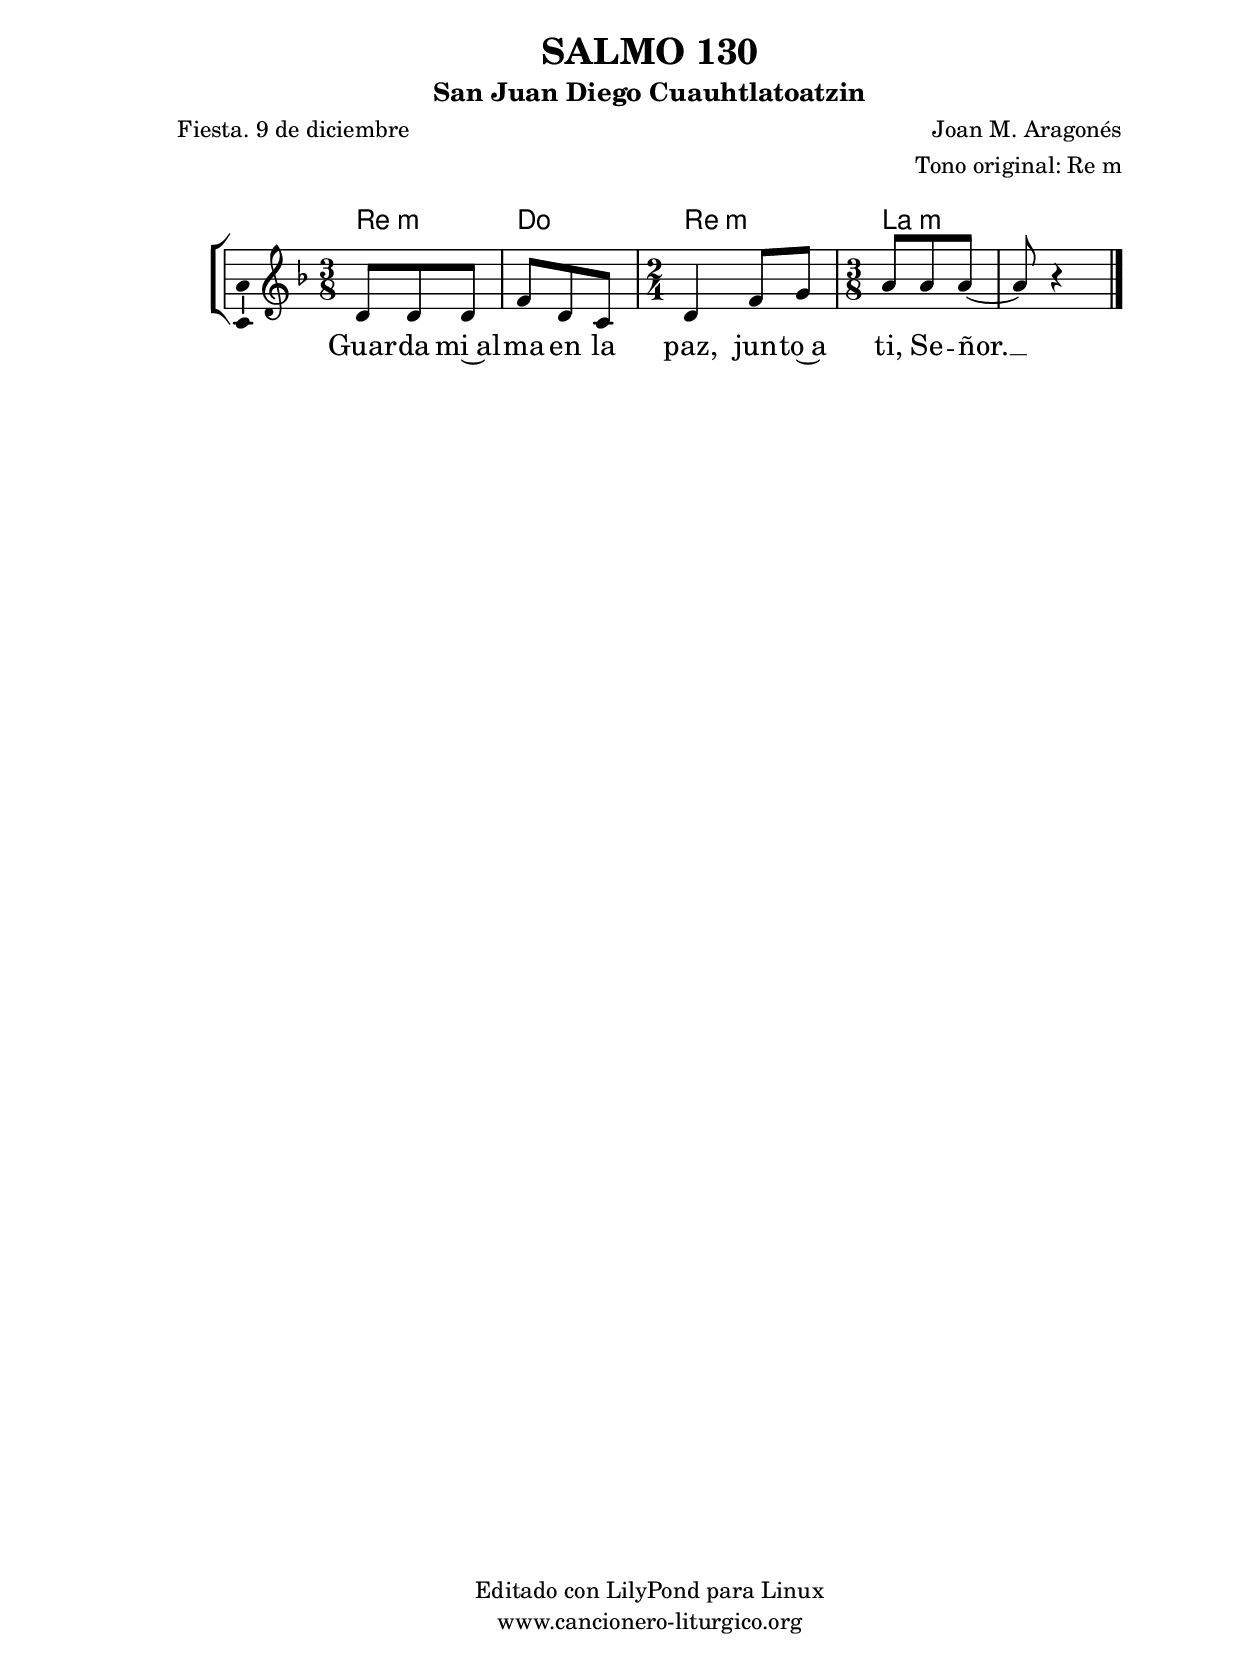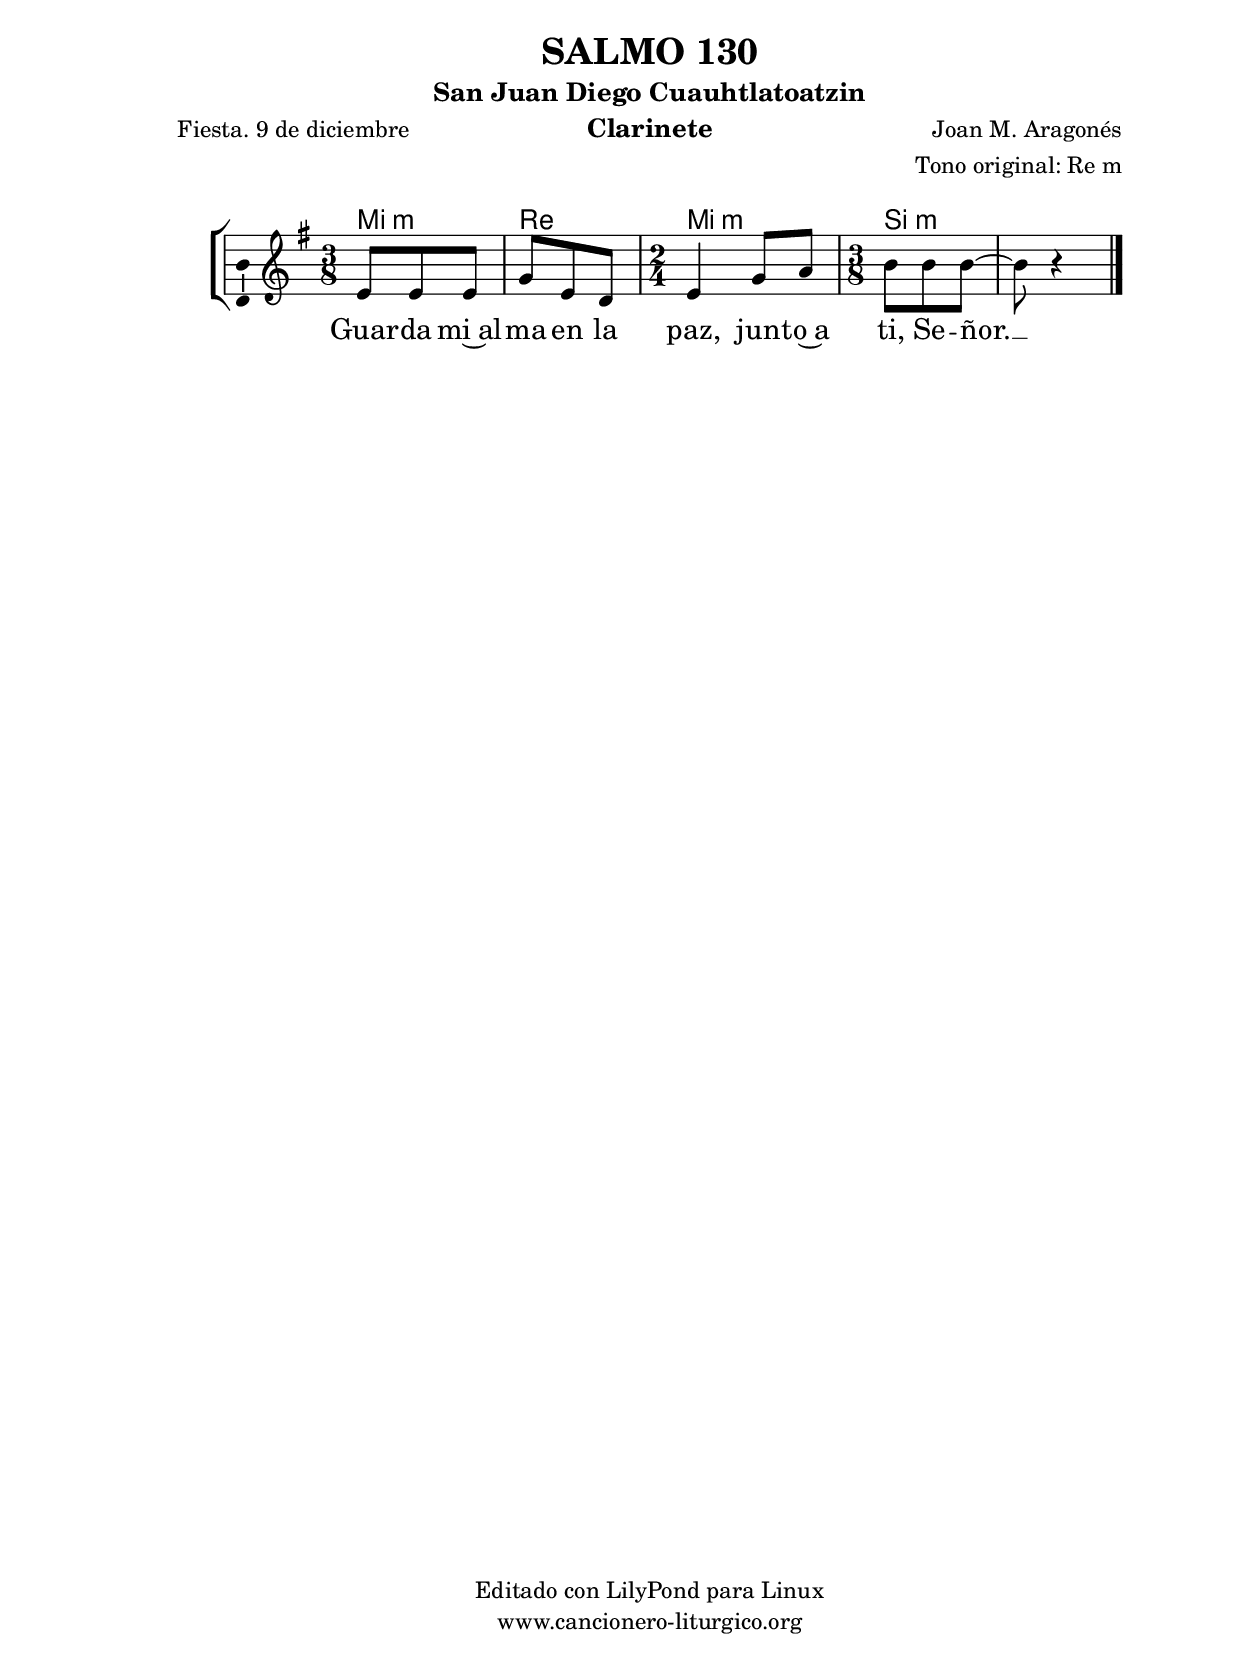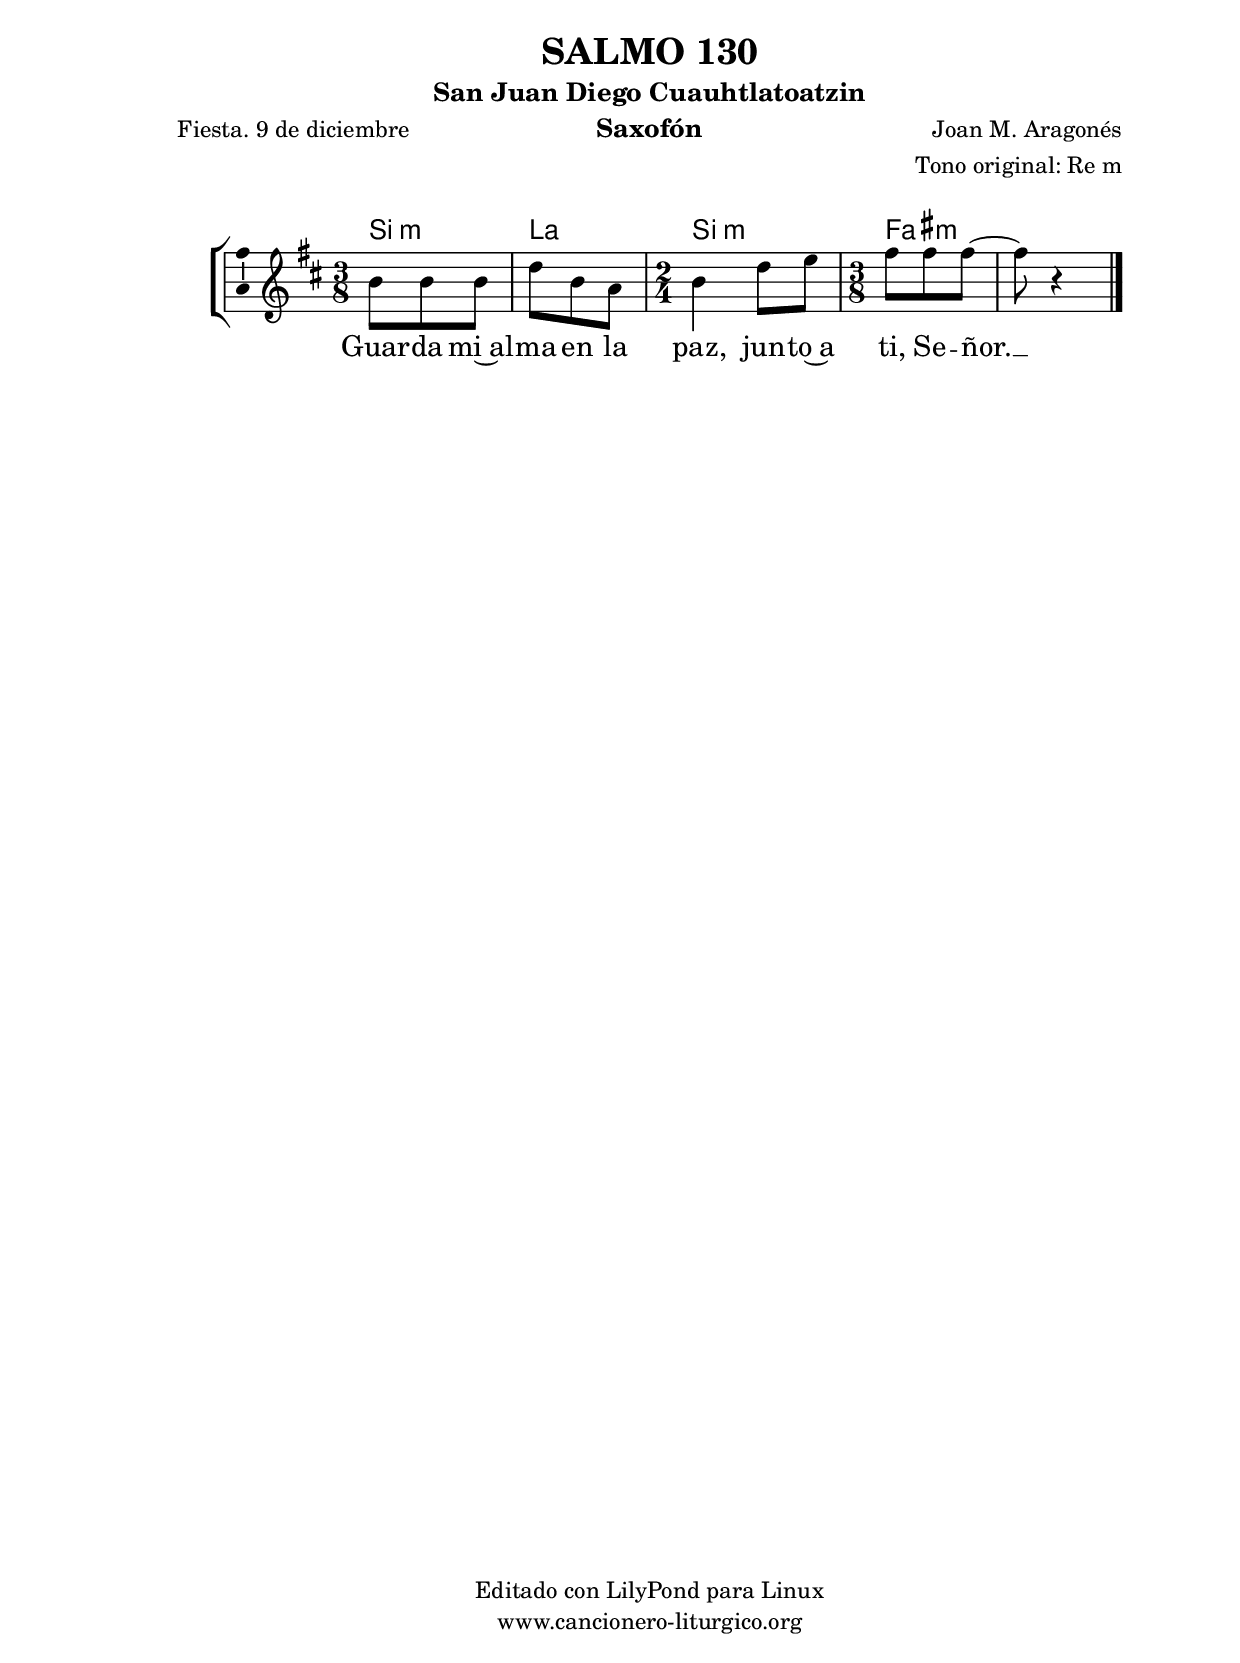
%
%para convertir .midi en .wav:
%timidity filename.midi -Ow -o finename.wav
%
%
%Para convertir de .wav a .mp3:
%lame -h -m j filename.wav
%
%
%para escuchar el midi:
%timidity nombrefichero.midi
%


%versión de lilypond para la que se ha escrito esta partitura:
\version "2.16.0"

	%Tamaño papel
	#(set-default-paper-size "a4")
	%Tamaño partitura
	#(set-global-staff-size 20)
	%No responde al pulsar sobre una nota
	#(ly:set-option 'point-and-click #f)

%parámetros del encabezamiento:
\header {
	title = "SALMO 130"
	subtitle = "San Juan Diego Cuauhtlatoatzin"
	composer = "Joan M. Aragonés"
	poet = "Fiesta. 9 de diciembre"
	meter = ""
	arranger = "Tono original: Re m"
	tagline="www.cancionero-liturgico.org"
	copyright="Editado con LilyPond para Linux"
	}

%parámetros asociados al papel:
\paper  {
	oddHeaderMarkup = \markup {\fill-line { \on-the-fly #not-first-page \fromproperty #'header:title \on-the-fly #not-first-page \fromproperty #'header:composer }}
	evenHeaderMarkup = \markup {\fill-line { \fromproperty #'header:composer \fromproperty #'header:title }}
	#(set-paper-size "a4")
	print-page-number = ##f
	first-page-number = 1
	print-first-page-number = ##f
%	head-separation = 3.0 \cm
	top-margin = 2.0 \cm
	bottom-margin = 0.5\cm
%%%	bottom-margin = -1.0\cm
	left-margin = 3.0 \cm
	line-width = 16.0 \cm 
	indent = 8\mm
	interscoreline = 2.\mm
	between-system-space = 15\mm
%	para que las partituras no llenen la hoja:
	ragged-bottom = ##t
%	idem para la última hoja:
	ragged-last-bottom = ##f
%	para que las partituras llenen el ancho del papel:
	ragged-last = ##f
	after-title-space = 2.5 \cm
%page-count=1
%system-count=8

	%Flexible Vertical Spacing
%	markup-markup-spacing =
%	#'((basic-distance . 15) (minimum-distance . 15) (padding . 3))
	markup-system-spacing =
	#'((basic-distance . 15) (minimum-distance . 15) (padding . 3))
	system-system-spacing =
	#'((basic-distance . 15) (minimum-distance . 15) (padding . 3))
	score-system-spacing =
	#'((basic-distance . 15) (minimum-distance . 15) (padding . 5))
%	top-system-spacing = % header
%	#'((basic-distance . 8) (minimum-distance . 0) (padding . 3))
%	top-markup-spacing =
%	#'((basic-distance . 20) (minimum-distance . 20) (padding . 3))
	last-bottom-spacing = % footer
	#'((basic-distance . 5) (minimum-distance . 5) (padding . 3))
%	score-markup-spacing =
%	#'((basic-distance . 16) (minimum-distance . 13) (padding . 3))

	}


%parámetros que afectan a toda la partitura:
global =  {
	%clave de sol (G):
	\clef G
	%armadura:
%	\transpose ees f
	\key d \minor
	\tempo 8=140
	\set Score.tempoHideNote = ##t
	}


acordes = {
	\italianChords
	\chordmode {
%	\transpose ees f
{

d4.:m c d2:m a4.:m s

	}
	}
}

melodia = 
%	\transpose ees f
{
	\relative c'{

\time 3/8
d8 d d
f8 d c
\time 2/4
d4 f8 g
\time 3/8
a8 a a~
a8 r4

	\bar "|."
	}
	}


texto = \lyricmode {
Guar -- da mi~al -- ma en la paz, jun -- to~a ti, Se -- ñor. __
	}


acordesStaff = \context ChordNames = acordesStaff <<
	\set chordChanges = ##t
	\acordes
	>>


vozStaff = \context Voice = vozStaff
\with {\consists "Ambitus_engraver"}
<<
%	\set Staff.instrumentName = ""
%	\set Staff.shortInstrumentName = ""
%	\set Staff.midiInstrument = #"clarinet"
%	\set Staff.midiInstrument = #"cello"
%	\set Staff.midiInstrument = #"flute"
	\set Staff.midiInstrument = #"electric guitar (jazz)"
%	\set Staff.midiInstrument = #"english horn"
%	\set Staff.midiInstrument = #"violin"
%	\set Staff.midiInstrument = #"glockenspiel"
	\set Staff.midiMinimumVolume = #0.7
	\set Staff.midiMaximumVolume = #0.9
	\global
	\melodia
	>>


textoStaff = \context Lyrics = textoStaff <<
	\lyricsto vozStaff \texto
	>>

\book {
	\score {
		\context ChoirStaff {
			\override StaffGroup.SystemStartBracket #'collapse-height = #1
			\override Score.SystemStartBar #'collapse-height = #1
			<<
			\acordesStaff
			\vozStaff
			\textoStaff
			>>
			}
		\layout {
	    		\context {
				\Lyrics
				\override LyricText #'font-size = #2
				}
	   		 \context {
				\Score
				%fontSize = #3
				\override StaffSymbol #'staff-space = #(magstep +3)
				%\override Beam #'thickness = #0.55
				%\override SpacingSpanner #'spacing-increment = #1.0
				%\override Slur #'height-limit = #1.5
				}
			}
		}
	\score {
		\unfoldRepeats
		\context ChoirStaff {
			<<
			\acordesStaff
			\vozStaff
			>>
			}
		\midi {
	  		\context {
	  			\Score
				tempoWholesPerMinute = #(ly:make-moment 70 4)
				}
			}
		}
	}

%Partitura para clarinete
#(define output-suffix "C")
\book {
	\header{
		instrument = "Clarinete"
		}
	\score {
		\context ChoirStaff {
			\override StaffGroup.SystemStartBracket #'collapse-height = #1
			\override Score.SystemStartBar #'collapse-height = #1
\transpose c d
			<<
			\acordesStaff
			\vozStaff
			\textoStaff
			>>
			}
		\layout {
	    		\context {
				\Lyrics
				\override LyricText #'font-size = #2
				}
	   		 \context {
				\Score
				%fontSize = #3
				\override StaffSymbol #'staff-space = #(magstep +3)
				%\override Beam #'thickness = #0.55
				%\override SpacingSpanner #'spacing-increment = #1.0
				%\override Slur #'height-limit = #1.5
				}
			}
		}
	}

%Partitura para saxofón
#(define output-suffix "S")
\book {
	\header{
		instrument = "Saxofón"
		}
	\score {
		\context ChoirStaff {
			\override StaffGroup.SystemStartBracket #'collapse-height = #1
			\override Score.SystemStartBar #'collapse-height = #1
\transpose c a
			<<
			\acordesStaff
			\vozStaff
			\textoStaff
			>>
			}
		\layout {
	    		\context {
				\Lyrics
				\override LyricText #'font-size = #2
				}
	   		 \context {
				\Score
				%fontSize = #3
				\override StaffSymbol #'staff-space = #(magstep +3)
				%\override Beam #'thickness = #0.55
				%\override SpacingSpanner #'spacing-increment = #1.0
				%\override Slur #'height-limit = #1.5
				}
			}
		}
	}

